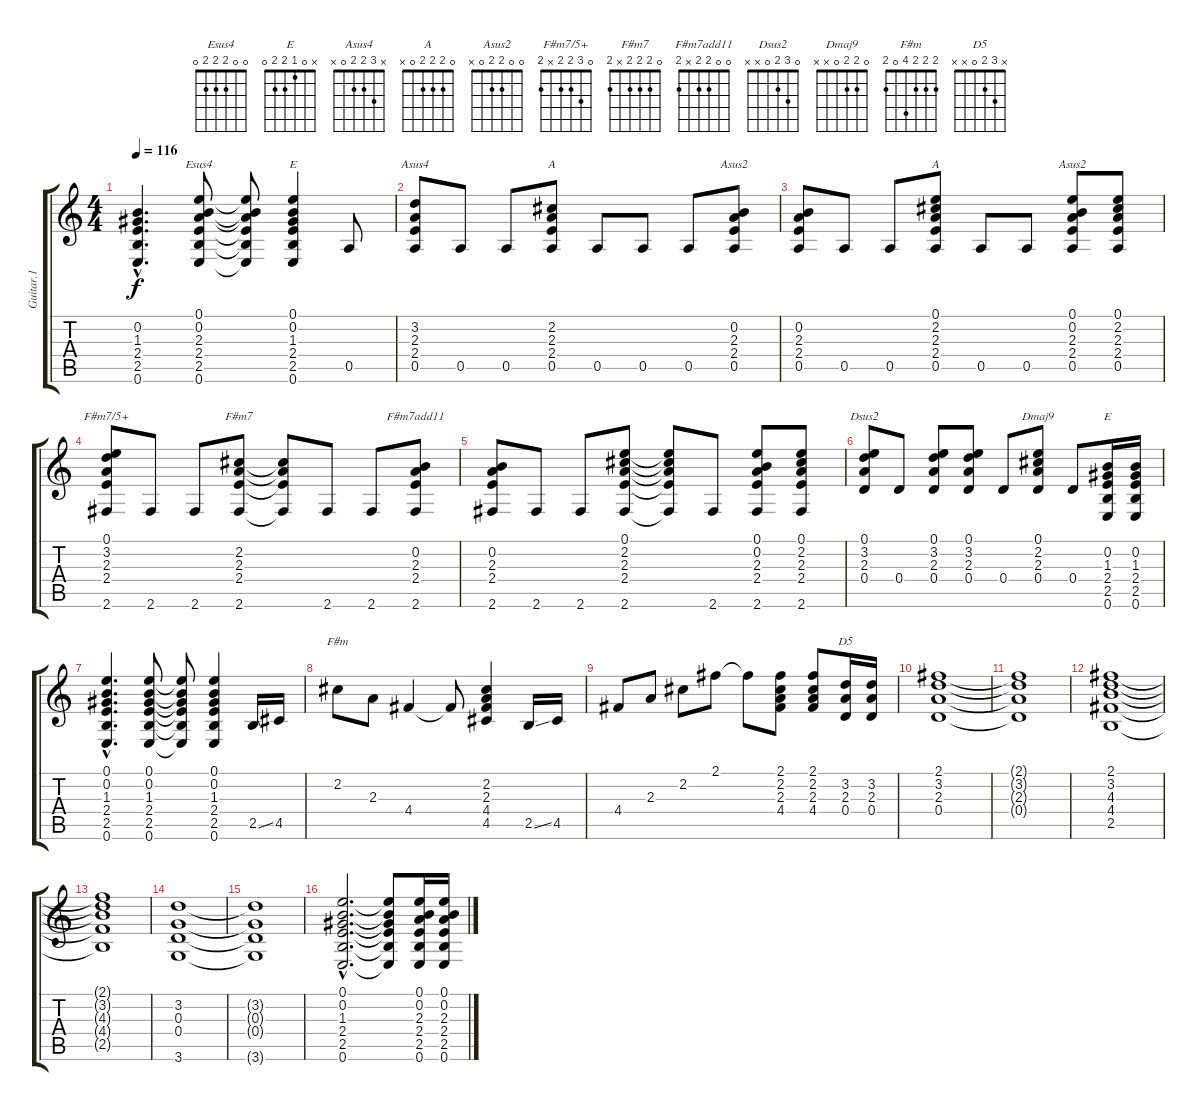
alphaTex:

\track ("Guitar.1" "Guitar.1") {instrument distortionguitar}
\staff {score tabs}
\tuning (E4 B3 G3 D3 A2 E2) {hide}
\chord ("Esus4" 0 0 2 2 2 0)
\chord ("E" 0 0 1 2 2 0)
\chord ("Asus4" x 3 2 2 0 x)
\chord ("A" x 2 2 2 0 x)
\chord ("Asus2" x 0 2 2 0 x)
\chord ("A" 0 2 2 2 0 x)
\chord ("Asus2" 0 0 2 2 0 x)
\chord ("F#m7/5+" 0 3 2 2 x 2)
\chord ("F#m7" 0 2 2 2 x 2)
\chord ("F#m7add11" 0 0 2 2 x 2)
\chord ("Dsus2" 0 3 2 0 x x)
\chord ("Dmaj9" 0 2 2 0 x x)
\chord ("E" x 0 1 2 2 0)
\chord ("F#m" 2 2 2 4 0 2)
\chord ("D5" x 3 2 0 x x)
\ts (4 4)
\tempo 116
\clef g2
\ks c
(0.2{hac t} 1.3{hac t} 2.4{hac t} 2.5{hac t} 0.6{hac t}).4{d dy f} (0.1 0.2 2.3 2.4 2.5 0.6).8{ch "Esus4"} (0.1{t} 0.2{t} 2.3{t} 2.4{t} 2.5{t} 0.6{t}).8 (0.1 0.2 1.3 2.4 2.5 0.6).4{ch "E"} 0.5.8 |
(3.2 2.3 2.4 0.5).8{ch "Asus4"} 0.5.8 0.5.8 (2.2 2.3 2.4 0.5).8{ch "A"} 0.5.8 0.5.8 0.5.8 (0.2 2.3 2.4 0.5).8{ch "Asus2"} |
(0.2 2.3 2.4 0.5).8 0.5.8 0.5.8 (0.1 2.2 2.3 2.4 0.5).8{ch "A"} 0.5.8 0.5.8 (0.1 0.2 2.3 2.4 0.5).8{ch "Asus2"} (0.1 2.2 2.3 2.4 0.5).8 |
(0.1 3.2 2.3 2.4 2.6).8{ch "F#m7/5+"} 2.6.8 2.6.8 (2.2 2.3 2.4 2.6).8{ch "F#m7"} (2.2{t} 2.3{t} 2.4{t} 2.6{t}).8 2.6.8 2.6.8 (0.2 2.3 2.4 2.6).8{ch "F#m7add11"} |
(0.2 2.3 2.4 2.6).8 2.6.8 2.6.8 (0.1 2.2 2.3 2.4 2.6).8 (0.1{t} 2.2{t} 2.3{t} 2.4{t} 2.6{t}).8 2.6.8 (0.1 0.2 2.3 2.4 2.6).8 (0.1 2.2 2.3 2.4 2.6).8 |
(0.1 3.2 2.3 0.4).8{ch "Dsus2"} 0.4.8 (0.1 3.2 2.3 0.4).8 (0.1 3.2 2.3 0.4).8 0.4.8 (0.1 2.2 2.3 0.4).8{ch "Dmaj9"} 0.4.8 (0.2 1.3 2.4 2.5 0.6).16{ch "E"} (0.2 1.3 2.4 2.5 0.6).16 |
(0.1{hac} 0.2{hac} 1.3{hac} 2.4{hac} 2.5{hac} 0.6{hac}).4{d} (0.1 0.2 1.3 2.4 2.5 0.6).8 (0.1{t} 0.2{t} 1.3{t} 2.4{t} 2.5{t} 0.6{t}).8 (0.1 0.2 1.3 2.4 2.5 0.6).4 2.5{ss}.16 4.5.16 |
2.2.8{ch "F#m"} 2.3.8 4.4.4 4.4{t}.8 (2.2 2.3 4.4 4.5).4 2.5{ss}.16 4.5.16 |
4.4.8 2.3.8 2.2.8 2.1.8 2.1{t}.8 (2.1 2.2 2.3 4.4).8 (2.1 2.2 2.3 4.4).8 (3.2 2.3 0.4).16{ch "D5"} (3.2 2.3 0.4).16 |
(2.1 3.2 2.3 0.4).1 |
(2.1{t} 3.2{t} 2.3{t} 0.4{t}).1 |
(2.1 3.2 4.3 4.4 2.5).1 |
(2.1{t} 3.2{t} 4.3{t} 4.4{t} 2.5{t}).1 |
(3.2 0.3 0.4 3.6).1 |
(3.2{t} 0.3{t} 0.4{t} 3.6{t}).1 |
(0.1{hac} 0.2{hac} 1.3{hac} 2.4{hac} 2.5{hac} 0.6{hac}).2{d} (0.1{t} 0.2{t} 1.3{t} 2.4{t} 2.5{t} 0.6{t}).8 (0.1 0.2 2.3 2.4 2.5 0.6).16 (0.1 0.2 2.3 2.4 2.5 0.6).16
